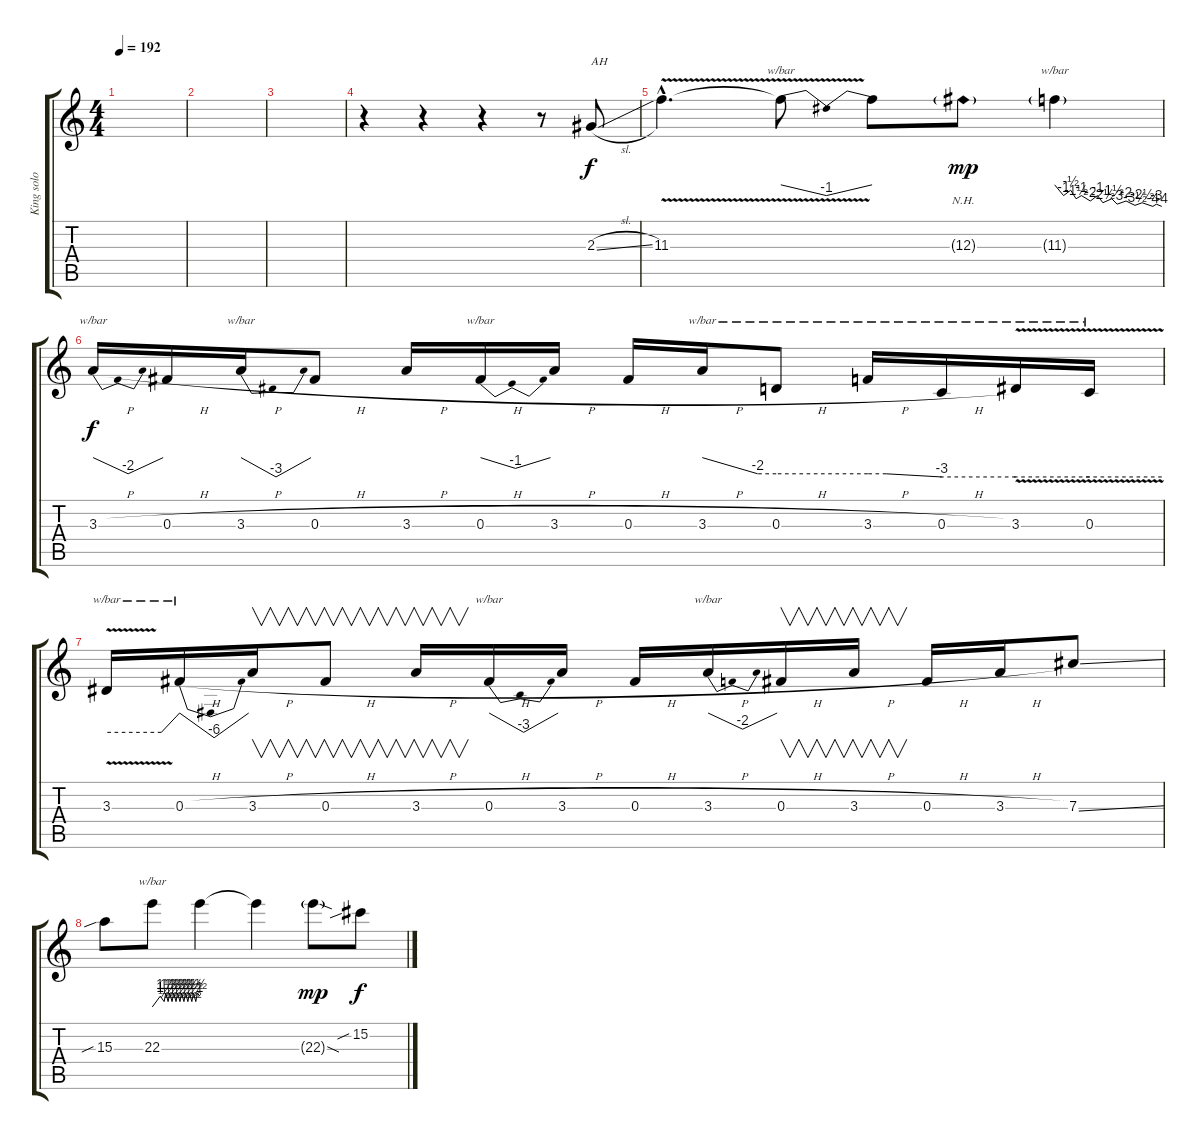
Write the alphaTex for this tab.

\track ("King solo" "King solo") {instrument distortionguitar}
\staff {score tabs}
\tuning (Eb4 Bb3 Gb3 Db3 Ab2 Eb2) {hide}
\ts (4 4)
\tempo 192
\clef g2
\ks c
|
|
|
r.4 r.4 r.4 r.8 2.3{sl}.8{txt "AH"} |
11.3{v hac}.4{d} 11.3{t}.8{tbe (dip default 0 0 30 -4 60 0)} 11.3{t}.8 11.3{nh g}.8{dy mp} 11.3{g}.4{tbe (custom default 0 0 5 -4 9 -2 12 -6 15 -4 20 -8 24 -4 27 -10 32 -6 35 -12 40 -8 45 -14 49 -10 55 -16 57 -12 60 -16)} |
3.3{h}.16{tbe (dip default 0 0 30 -8 60 0) dy f} 0.3{h}.16 3.3{h}.16{tbe (dip default 0 0 30 -12 60 0)} 0.3{h}.8 3.3{h}.16 0.3{h}.16{tbe (dip default 0 0 30 -4 60 0)} 3.3{h}.16 0.3{h}.16 3.3{h}.16{tbe (custom default 0 0 45 -8 60 -8)} 0.3{h}.8{tbe (hold default 0 -8 60 -8)} 3.3{h}.16{tbe (custom default 0 -8 15 -8 60 -12)} 0.3{h}.16{tbe (hold default 0 -12 60 -12)} 3.3{v}.16{tbe (hold default 0 -12 60 -12)} 0.3{v}.16{tbe (hold default 0 -12 60 -12)} |
3.3{v}.16{tbe (custom default 0 -12 45 -12 60 0)} 0.3{h}.16{tbe (dip default 0 0 30 -24 60 0)} 3.3{h}.16{v} 0.3{h}.8{v} 3.3{h}.16{v} 0.3{h}.16{tbe (dip default 0 0 30 -12 60 0)} 3.3{h}.16 0.3{h}.16 3.3{h}.16{tbe (dip default 0 0 30 -8 60 0)} 0.3{h}.16{v} 3.3{h}.16{v} 0.3{h}.16 3.3{h}.16 7.3{ss}.8 |
15.3{sib}.8 22.3.8{tbe (custom default 0 0 10 4 15 2 17 6 20 2 22 6 25 2 27 6 30 2 32 6 35 2 37 6 40 2 42 6 45 2 47 6 50 2 52 6 55 2 57 6 60 4)} 22.3{t}.4 22.3{t}.4 22.3{sod g}.8{dy mp} 15.2{sib}.8{dy f}
